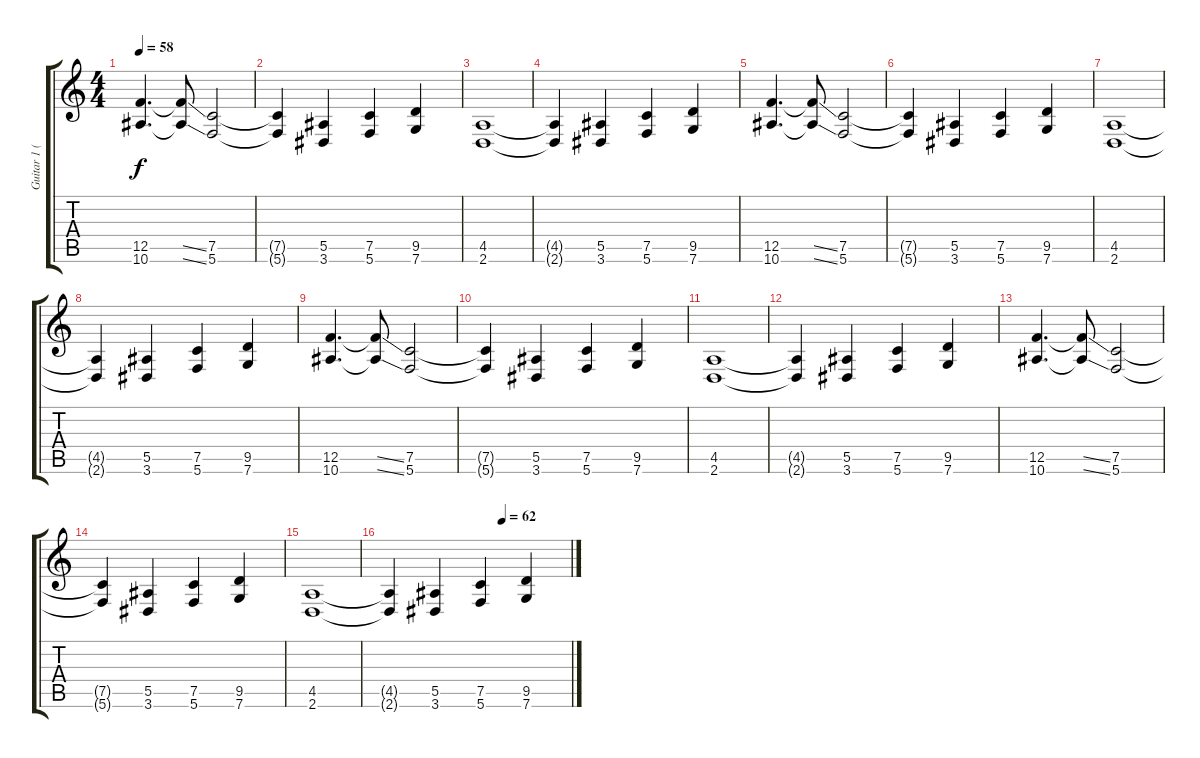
\track ("Guitar 1 (Distortion)" "Guitar 1 (") {instrument distortionguitar}
\staff {score tabs}
\tuning (C4 G3 Eb3 Bb2 F2 C2) {hide}
\ts (4 4)
\tempo 58
\clef g2
\ks c
(12.5 10.6).4{d dy f} (12.5{ss t} 10.6{ss t}).8 (7.5 5.6).2 |
(7.5{t} 5.6{t}).4 (5.5 3.6).4 (7.5 5.6).4 (9.5 7.6).4 |
(4.5 2.6).1 |
(4.5{t} 2.6{t}).4 (5.5 3.6).4 (7.5 5.6).4 (9.5 7.6).4 |
(12.5 10.6).4{d} (12.5{ss t} 10.6{ss t}).8 (7.5 5.6).2 |
(7.5{t} 5.6{t}).4 (5.5 3.6).4 (7.5 5.6).4 (9.5 7.6).4 |
(4.5 2.6).1 |
(4.5{t} 2.6{t}).4 (5.5 3.6).4 (7.5 5.6).4 (9.5 7.6).4 |
(12.5 10.6).4{d} (12.5{ss t} 10.6{ss t}).8 (7.5 5.6).2 |
(7.5{t} 5.6{t}).4 (5.5 3.6).4 (7.5 5.6).4 (9.5 7.6).4 |
(4.5 2.6).1 |
(4.5{t} 2.6{t}).4 (5.5 3.6).4 (7.5 5.6).4 (9.5 7.6).4 |
(12.5 10.6).4{d} (12.5{ss t} 10.6{ss t}).8 (7.5 5.6).2 |
(7.5{t} 5.6{t}).4 (5.5 3.6).4 (7.5 5.6).4 (9.5 7.6).4 |
(4.5 2.6).1 |
\tempo (62 0.625)
(4.5{t} 2.6{t}).4 (5.5 3.6).4 (7.5 5.6).4 (9.5 7.6).4
